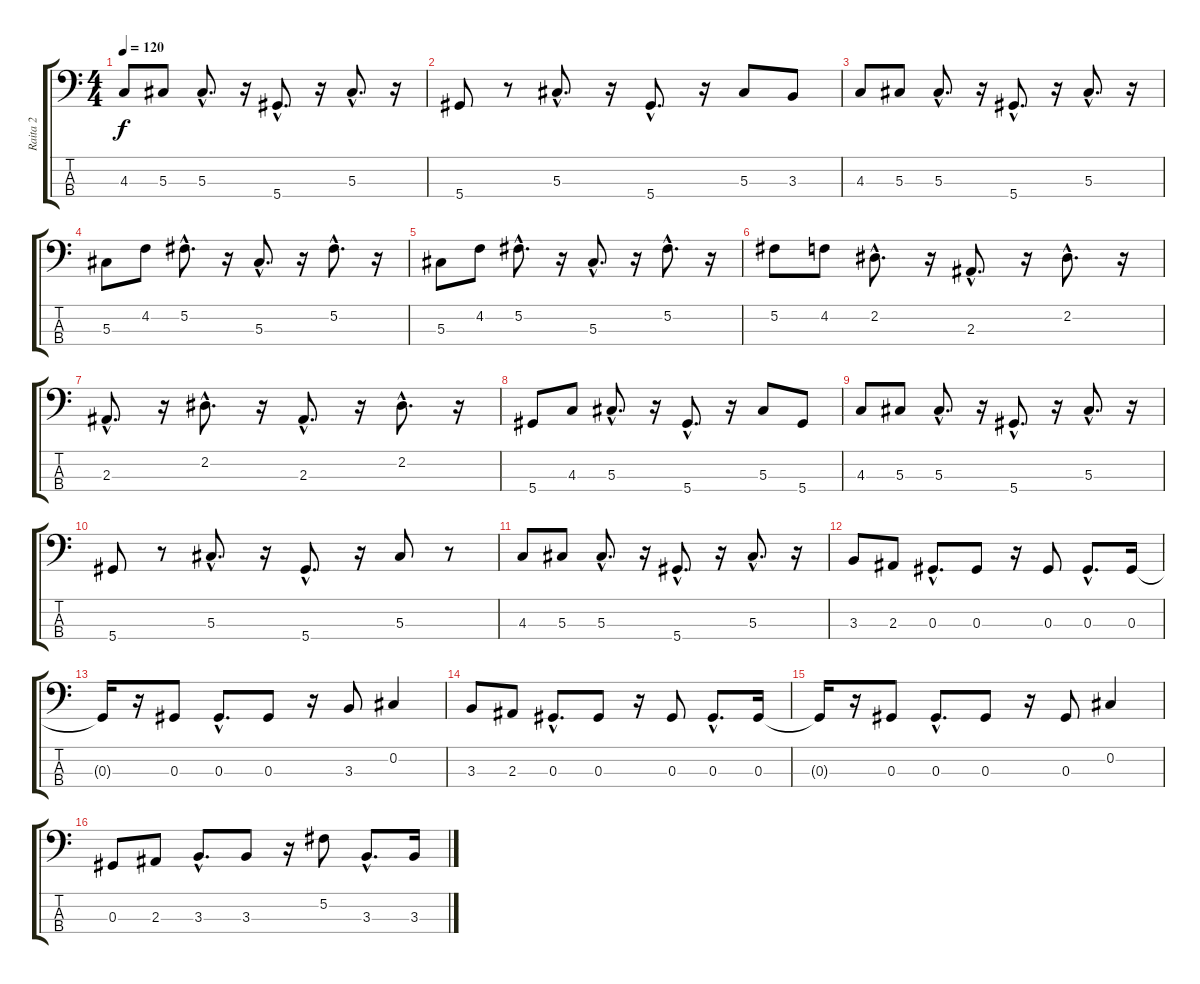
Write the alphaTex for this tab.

\track ("Raita 2" "Raita 2") {instrument electricbassfinger}
\staff {score tabs}
\tuning (Gb2 Db2 Ab1 Eb1) {hide}
\ts (4 4)
\tempo 120
\clef f4
\ks c
4.3.8{dy f} 5.3.8 5.3{hac}.8{d} r.16 5.4{hac}.8{d} r.16 5.3{hac}.8{d} r.16 |
5.4.8 r.8 5.3{hac}.8{d} r.16 5.4{hac}.8{d} r.16 5.3.8 3.3.8 |
4.3.8 5.3.8 5.3{hac}.8{d} r.16 5.4{hac}.8{d} r.16 5.3{hac}.8{d} r.16 |
5.3.8 4.2.8 5.2{hac}.8{d} r.16 5.3{hac}.8{d} r.16 5.2{hac}.8{d} r.16 |
5.3.8 4.2.8 5.2{hac}.8{d} r.16 5.3{hac}.8{d} r.16 5.2{hac}.8{d} r.16 |
5.2.8 4.2.8 2.2{hac}.8{d} r.16 2.3{hac}.8{d} r.16 2.2{hac}.8{d} r.16 |
2.3{hac}.8{d} r.16 2.2{hac}.8{d} r.16 2.3{hac}.8{d} r.16 2.2{hac}.8{d} r.16 |
5.4.8 4.3.8 5.3{hac}.8{d} r.16 5.4{hac}.8{d} r.16 5.3.8 5.4.8 |
4.3.8 5.3.8 5.3{hac}.8{d} r.16 5.4{hac}.8{d} r.16 5.3{hac}.8{d} r.16 |
5.4.8 r.8 5.3{hac}.8{d} r.16 5.4{hac}.8{d} r.16 5.3.8 r.8 |
4.3.8 5.3.8 5.3{hac}.8{d} r.16 5.4{hac}.8{d} r.16 5.3{hac}.8{d} r.16 |
3.3.8 2.3.8 0.3{hac}.8{d} 0.3.8 r.16 0.3.8 0.3{hac}.8{d} 0.3.16 |
0.3{t}.16 r.16 0.3.8 0.3{hac}.8{d} 0.3.8 r.16 3.3.8 0.2.4 |
3.3.8 2.3.8 0.3{hac}.8{d} 0.3.8 r.16 0.3.8 0.3{hac}.8{d} 0.3.16 |
0.3{t}.16 r.16 0.3.8 0.3{hac}.8{d} 0.3.8 r.16 0.3.8 0.2.4 |
0.3.8 2.3.8 3.3{hac}.8{d} 3.3.8 r.16 5.2.8 3.3{hac}.8{d} 3.3.16
